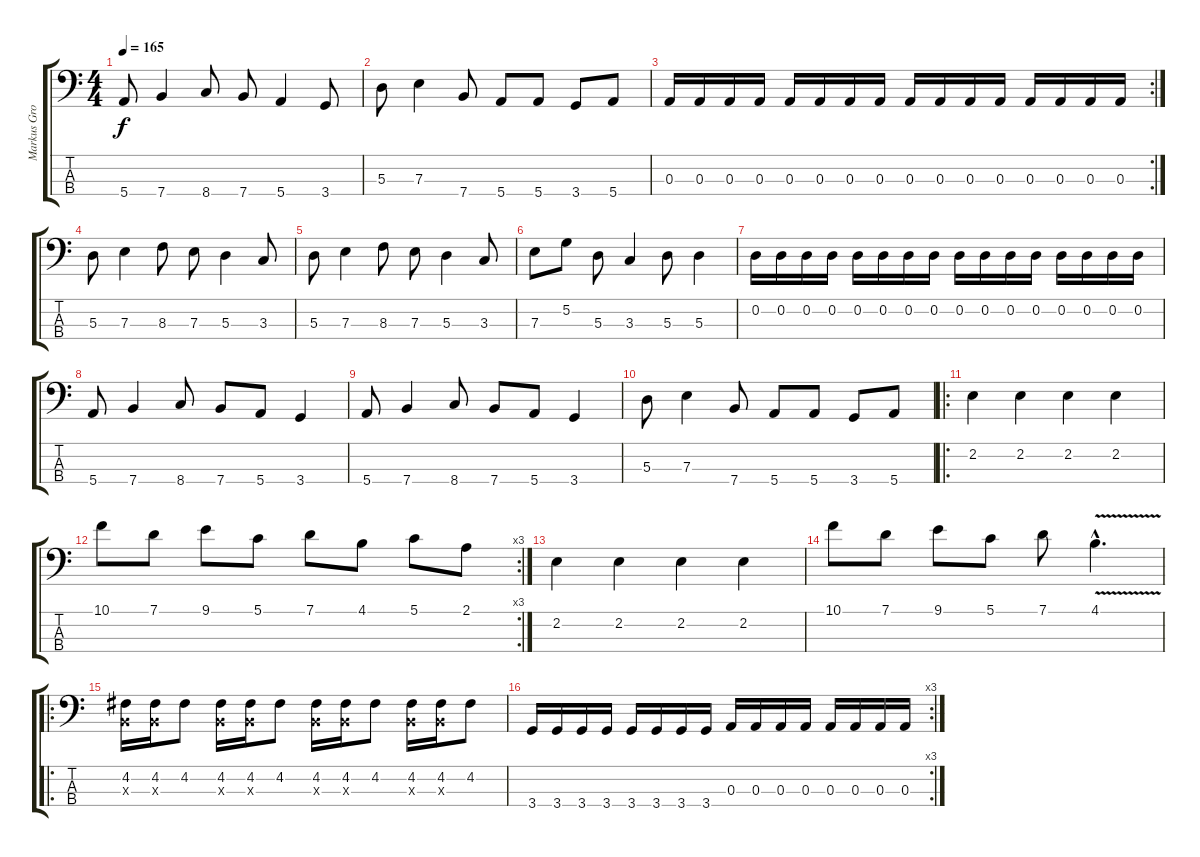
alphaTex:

\track ("Markus Großkopf" "Markus Gro") {instrument slapbass2}
\staff {score tabs}
\tuning (G2 D2 A1 E1) {hide}
\ts (4 4)
\tempo 165
\clef f4
\ks c
5.4.8{dy f} 7.4.4 8.4.8 7.4.8 5.4.4 3.4.8 |
5.3.8 7.3.4 7.4.8 5.4.8 5.4.8 3.4.8 5.4.8 |
\rc 2
0.3.16 0.3.16 0.3.16 0.3.16 0.3.16 0.3.16 0.3.16 0.3.16 0.3.16 0.3.16 0.3.16 0.3.16 0.3.16 0.3.16 0.3.16 0.3.16 |
5.3.8 7.3.4 8.3.8 7.3.8 5.3.4 3.3.8 |
5.3.8 7.3.4 8.3.8 7.3.8 5.3.4 3.3.8 |
7.3.8 5.2.8 5.3.8 3.3.4 5.3.8 5.3.4 |
0.2.16 0.2.16 0.2.16 0.2.16 0.2.16 0.2.16 0.2.16 0.2.16 0.2.16 0.2.16 0.2.16 0.2.16 0.2.16 0.2.16 0.2.16 0.2.16 |
5.4.8 7.4.4 8.4.8 7.4.8 5.4.8 3.4.4 |
5.4.8 7.4.4 8.4.8 7.4.8 5.4.8 3.4.4 |
5.3.8 7.3.4 7.4.8 5.4.8 5.4.8 3.4.8 5.4.8 |
\ro
2.2.4 2.2.4 2.2.4 2.2.4 |
\rc 3
10.1.8 7.1.8 9.1.8 5.1.8 7.1.8 4.1.8 5.1.8 2.1.8 |
2.2.4 2.2.4 2.2.4 2.2.4 |
10.1.8 7.1.8 9.1.8 5.1.8 7.1.8 4.1{v hac}.4{d} |
\ro
(4.2 2.3{x}).16 (4.2 2.3{x}).16 4.2.8 (4.2 2.3{x}).16 (4.2 2.3{x}).16 4.2.8 (4.2 2.3{x}).16 (4.2 2.3{x}).16 4.2.8 (4.2 2.3{x}).16 (4.2 2.3{x}).16 4.2.8 |
\rc 3
3.4.16 3.4.16 3.4.16 3.4.16 3.4.16 3.4.16 3.4.16 3.4.16 0.3.16 0.3.16 0.3.16 0.3.16 0.3.16 0.3.16 0.3.16 0.3.16
